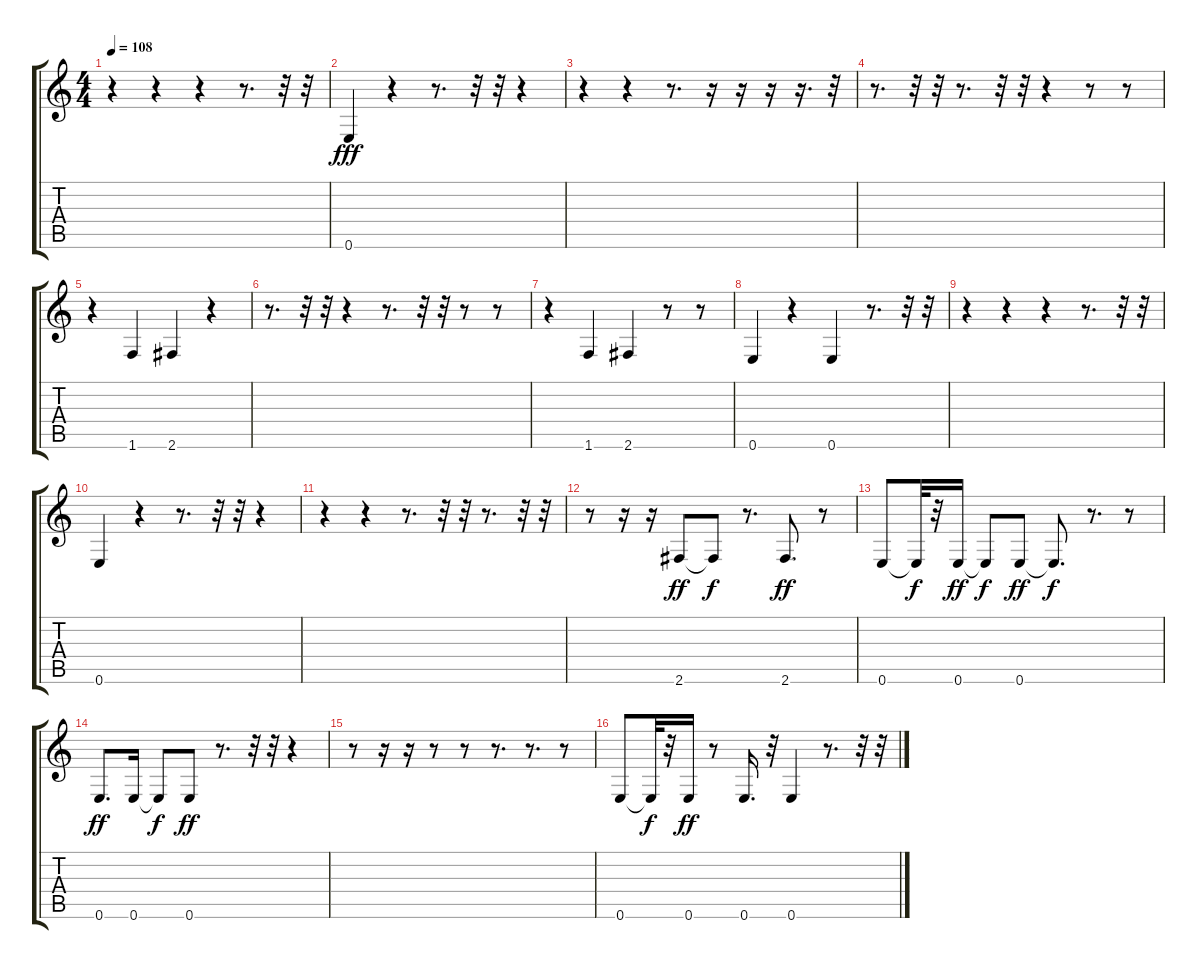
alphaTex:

\track "" {instrument electricbassfinger}
\staff {score tabs}
\tuning (E4 B3 G3 D3 A2 E2) {hide}
\ts (4 4)
\tempo 108
\clef g2
\ks c
r.4{dy fff} r.4 r.4 r.8{d} r.32 r.32 |
0.6.4 r.4 r.8{d} r.32 r.32 r.4 |
r.4 r.4 r.8{d} r.16 r.16 r.16 r.16{d} r.32 |
r.8{d} r.32 r.32 r.8{d} r.32 r.32 r.4 r.8 r.8 |
r.4 1.6.4 2.6.4 r.4 |
r.8{d} r.32 r.32 r.4 r.8{d} r.32 r.32 r.8 r.8 |
r.4 1.6.4 2.6.4 r.8 r.8 |
0.6.4 r.4 0.6.4 r.8{d} r.32 r.32 |
r.4 r.4 r.4 r.8{d} r.32 r.32 |
0.6.4 r.4 r.8{d} r.32 r.32 r.4 |
r.4 r.4 r.8{d} r.32 r.32 r.8{d} r.32 r.32 |
r.8 r.16 r.16 2.6.8{dy ff} 2.6{t}.8{dy f} r.8{d} 2.6.8{d dy ff} r.8 |
0.6.8 0.6{t}.32{dy f} r.32 0.6.16{dy ff} 0.6{t}.8{dy f} 0.6.8{dy ff} 0.6{t}.8{d dy f} r.8{d} r.8 |
0.6.8{d dy ff} 0.6.16 0.6{t}.8{dy f} 0.6.8{dy ff} r.8{d} r.32 r.32 r.4 |
r.8 r.16 r.16 r.8 r.8 r.8{d} r.8{d} r.8 |
0.6.8 0.6{t}.32{dy f} r.32 0.6.16{dy ff} r.8 0.6.16{d} r.32 0.6.4 r.8{d} r.32 r.32
